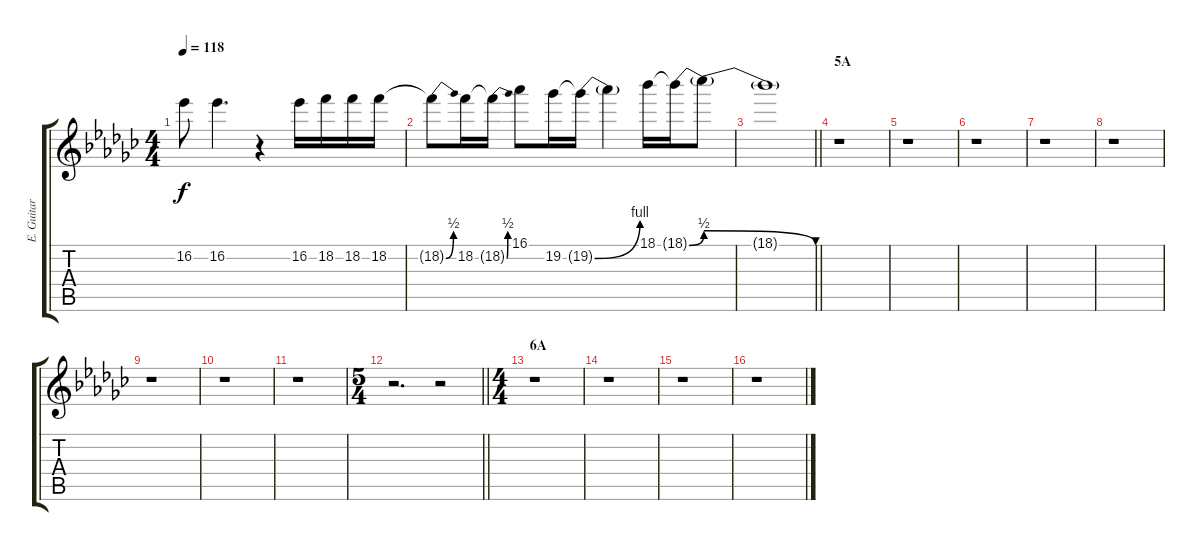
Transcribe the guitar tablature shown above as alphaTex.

\track ("E. Guitar I" "E. Guitar ") {instrument overdrivenguitar}
\staff {score tabs}
\tuning (E4 B3 G3 D3 A2 E2) {hide}
\ts (4 4)
\tempo 118
\clef g2
\ks gb
16.2.8{dy f} 16.2.4{d} r.4 16.2.16 18.2.16 18.2.16 18.2.16 |
18.2{be (bend 0 0 60 2) t}.8 18.2.16 18.2{be (bend 0 0 60 2) t}.16 16.1.8 19.2.16 19.2{be (bend 0 0 60 4) t}.16 19.2{t}.4 18.1.16 18.1{be (bend 0 0 60 2) t}.16 18.1{be (release 0 2 60 0) t}.8 |
\barLineRight lightlight
18.1{t}.1 |
\section ("" "5A")
r.1 |
r.1 |
r.1 |
r.1 |
r.1 |
r.1 |
r.1 |
r.1 |
\ts (5 4)
\barLineRight lightlight
r.2{d} r.2 |
\ts (4 4)
\section ("" "6A")
r.1 |
r.1 |
r.1 |
r.1
